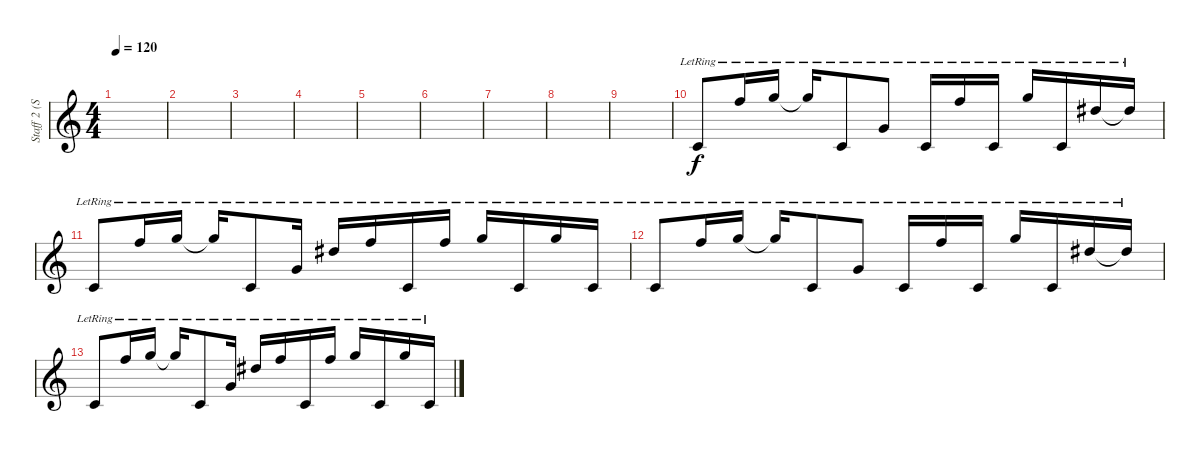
\track ("Staff 2 (Staff 1)" "Staff 2 (S") {instrument acousticgrandpiano}
\staff {score}
\tuning (E4 B3 G3 D3 A2 E2 B1) {hide}
\ts (4 4)
\tempo 120
\clef g2
\ks c
|
|
|
|
|
|
|
|
|
1.2{lr}.8 13.1{lr}.16 15.1{lr}.16 15.1{lr t}.16 1.2{lr}.8 3.1{lr}.8 1.2{lr}.16 13.1{lr}.16 1.2{lr}.16 15.1{lr}.16 1.2{lr}.16 11.1{lr}.16 11.1{lr t}.16 |
1.2{lr}.8 13.1{lr}.16 15.1{lr}.16 15.1{lr t}.16 1.2{lr}.8 3.1{lr}.16 11.1{lr}.16 13.1{lr}.16 1.2{lr}.16 13.1{lr}.16 15.1{lr}.16 1.2{lr}.16 15.1{lr}.16 1.2{lr}.16 |
1.2{lr}.8 13.1{lr}.16 15.1{lr}.16 15.1{lr t}.16 1.2{lr}.8 3.1{lr}.8 1.2{lr}.16 13.1{lr}.16 1.2{lr}.16 15.1{lr}.16 1.2{lr}.16 11.1{lr}.16 11.1{lr t}.16 |
1.2{lr}.8 13.1{lr}.16 15.1{lr}.16 15.1{lr t}.16 1.2{lr}.8 3.1{lr}.16 11.1{lr}.16 13.1{lr}.16 1.2{lr}.16 13.1{lr}.16 15.1{lr}.16 1.2{lr}.16 15.1{lr}.16 1.2{lr}.16
